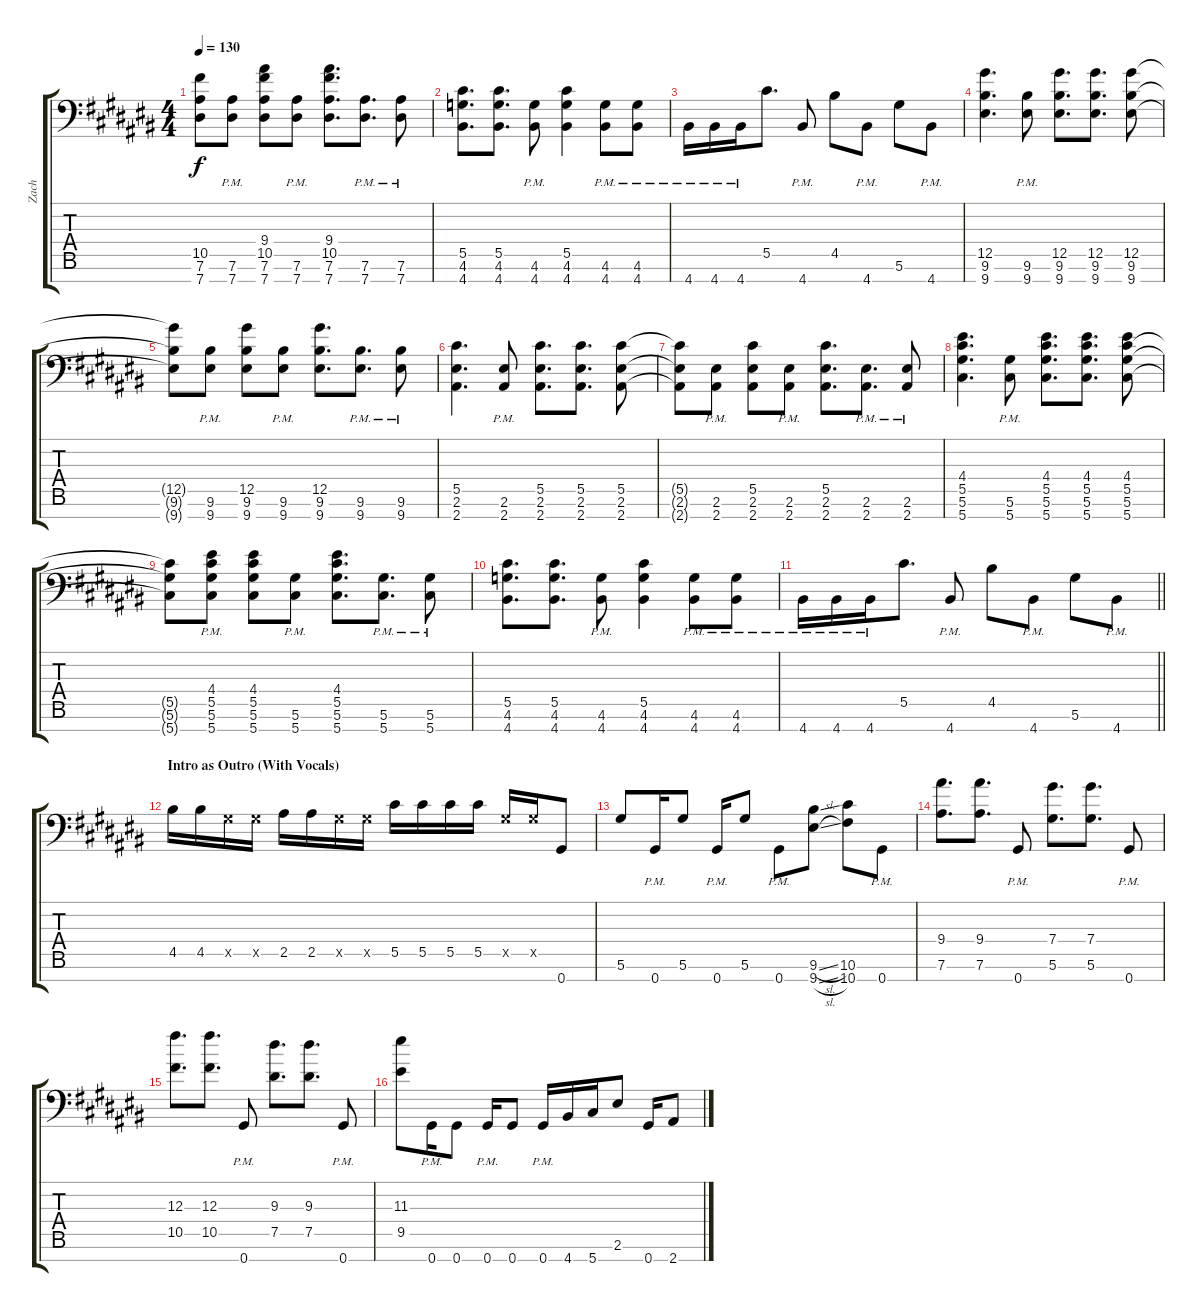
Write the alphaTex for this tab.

\track ("Zach" "Zach") {instrument distortionguitar}
\staff {score tabs}
\tuning (Eb4 Bb3 Gb3 Db3 Ab2 Eb2 Ab1) {hide}
\ts (4 4)
\tempo 130
\clef f4
\ks a#minor
(10.5{t} 7.6{t} 7.7{t}).8{dy f} (7.6{pm} 7.7{pm}).8 (9.4 10.5 7.6 7.7).8 (7.6{pm} 7.7{pm}).8 (9.4 10.5 7.6 7.7).8{d} (7.6{pm} 7.7{pm}).8{d} (7.6{pm} 7.7{pm}).8 |
(5.5 4.6 4.7).8{d} (5.5 4.6 4.7).8{d} (4.6{pm} 4.7{pm}).8 (5.5 4.6 4.7).4 (4.6{pm} 4.7{pm}).8 (4.6{pm} 4.7{pm}).8 |
4.7{pm}.16 4.7{pm}.16 4.7{pm}.16 5.5.8{d} 4.7{pm}.8 4.5.8 4.7{pm}.8 5.6.8 4.7{pm}.8 |
(12.5 9.6 9.7).4{d} (9.6{pm} 9.7{pm}).8 (12.5 9.6 9.7).8{d} (12.5 9.6 9.7).8{d} (12.5 9.6 9.7).8 |
(12.5{t} 9.6{t} 9.7{t}).8 (9.6{pm} 9.7{pm}).8 (12.5 9.6 9.7).8 (9.6{pm} 9.7{pm}).8 (12.5 9.6 9.7).8{d} (9.6{pm} 9.7{pm}).8{d} (9.6{pm} 9.7{pm}).8 |
(5.5 2.6 2.7).4{d} (2.6{pm} 2.7{pm}).8 (5.5 2.6 2.7).8{d} (5.5 2.6 2.7).8{d} (5.5 2.6 2.7).8 |
(5.5{t} 2.6{t} 2.7{t}).8 (2.6{pm} 2.7{pm}).8 (5.5 2.6 2.7).8 (2.6{pm} 2.7{pm}).8 (5.5 2.6 2.7).8{d} (2.6{pm} 2.7{pm}).8{d} (2.6{pm} 2.7{pm}).8 |
(4.4 5.5 5.6 5.7).4{d} (5.6{pm} 5.7{pm}).8 (4.4 5.5 5.6 5.7).8{d} (4.4 5.5 5.6 5.7).8{d} (4.4 5.5 5.6 5.7).8 |
(5.5{t} 5.6{t} 5.7{t}).8 (4.4 5.5 5.6{pm} 5.7{pm}).8 (4.4 5.5 5.6 5.7).8 (5.6{pm} 5.7{pm}).8 (4.4 5.5 5.6 5.7).8{d} (5.6{pm} 5.7{pm}).8{d} (5.6{pm} 5.7{pm}).8 |
(5.5 4.6 4.7).8{d} (5.5 4.6 4.7).8{d} (4.6{pm} 4.7{pm}).8 (5.5 4.6 4.7).4 (4.6{pm} 4.7{pm}).8 (4.6{pm} 4.7{pm}).8 |
\barLineRight lightlight
4.7{pm}.16 4.7{pm}.16 4.7{pm}.16 5.5.8{d} 4.7{pm}.8 4.5.8 4.7{pm}.8 5.6.8 4.7{pm}.8 |
\section ("" "Intro as Outro (With Vocals)")
4.5.16 4.5.16 0.5{x}.16 0.5{x}.16 2.5.16 2.5.16 0.5{x}.16 0.5{x}.16 5.5.16 5.5.16 5.5.16 5.5.16 0.5{x}.16 0.5{x}.16 0.7.8 |
5.6.8 0.7{pm}.16 5.6.8 0.7{pm}.16 5.6.8 0.7{pm}.8 (9.6{sl} 9.7{sl}).8 (10.6 10.7).8 0.7{pm}.8 |
(9.4 7.6).8{d} (9.4 7.6).8{d} 0.7{pm}.8 (7.4 5.6).8{d} (7.4 5.6).8{d} 0.7{pm}.8 |
(12.3 10.5).8{d} (12.3 10.5).8{d} 0.7{pm}.8 (9.3 7.5).8{d} (9.3 7.5).8{d} 0.7{pm}.8 |
(11.3 9.5).8 0.7{pm}.16 0.7.8 0.7{pm}.16 0.7.8 0.7{pm}.16 4.7.16 5.7.16 2.6.8 0.7.16 2.7.8
